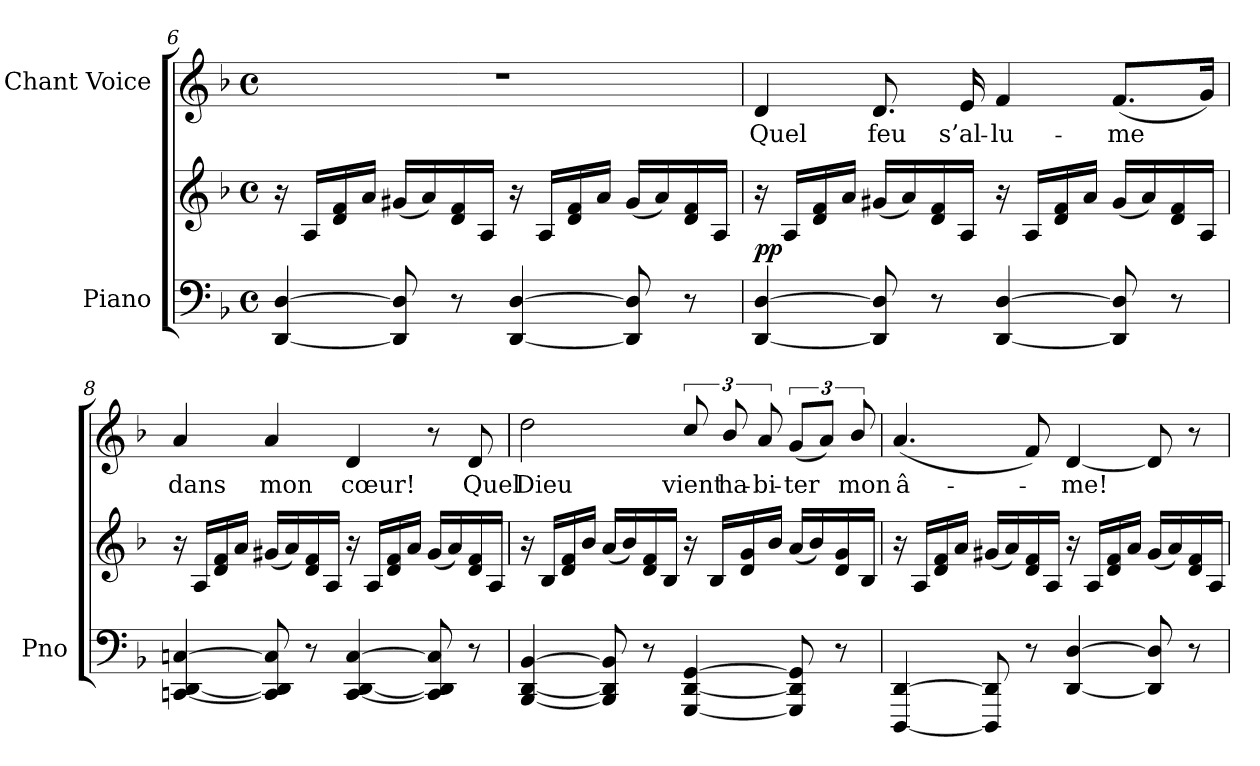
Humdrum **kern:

**kern	**kern	**dynam	**kern	**text	**dynam
*part2	*part2	*part2	*part1	*part1	*part1
*staff3	*staff2	*staff2/3	*staff1	*staff1	*staff1
*I"Piano	*	*	*I"Chant Voice	*	*
*I'Pno	*	*	*	*	*
*clefF4	*clefG2	*	*clefG2	*	*
*k[b-]	*k[b-]	*	*k[b-]	*	*
*M4/4	*M4/4	*	*M4/4	*	*
*met(c)	*met(c)	*	*met(c)	*	*
=6	=6	=6	=6	=6	=6
[4DD/ [4D/	16r	.	1r	.	.
.	16A/LL	.	.	.	.
.	16d/ 16f/	.	.	.	.
.	16a/JJ	.	.	.	.
8DD/] 8D/]	(16g#X/LL	.	.	.	.
.	16a/)	.	.	.	.
8r	16d/ 16f/	.	.	.	.
.	16A/JJ	.	.	.	.
[4DD/ [4D/	16r	.	.	.	.
.	16A/LL	.	.	.	.
.	16d/ 16f/	.	.	.	.
.	16a/JJ	.	.	.	.
8DD/] 8D/]	(16g#/LL	.	.	.	.
.	16a/)	.	.	.	.
8r	16d/ 16f/	.	.	.	.
.	16A/JJ	.	.	.	.
=7	=7	=7	=7	=7	=7
!	!	!LO:DY:b	!	!	!LO:DY:a
!	!	!	!	!	!LO:DY:n=1:a
[4DD/ [4D/	16r	pp	4d/	Quel	p other-dynamics
.	16A/LL	.	.	.	.
.	16d/ 16f/	.	.	.	.
.	16a/JJ	.	.	.	.
8DD/] 8D/]	(16g#X/LL	.	8.d/	feu	.
.	16a/)	.	.	.	.
8r	16d/ 16f/	.	.	.	.
.	16A/JJ	.	16e/	s’al-	.
[4DD/ [4D/	16r	.	4f/	-lu-	.
.	16A/LL	.	.	.	.
.	16d/ 16f/	.	.	.	.
.	16a/JJ	.	.	.	.
8DD/] 8D/]	(16g#/LL	.	(8.f/L	-me	.
.	16a/)	.	.	.	.
8r	16d/ 16f/	.	.	.	.
.	16A/JJ	.	16g/Jk)	.	.
=8	=8	=8	=8	=8	=8
[4CCn/ [<4DD/ [4Cn/	16r	.	4a/	dans	.
.	16A/LL	.	.	.	.
.	16d/ 16f/	.	.	.	.
.	16a/JJ	.	.	.	.
8CC/] 8DD/] 8C/]	(16g#X/LL	.	4a/	mon	.
.	16a/)	.	.	.	.
8r	16d/ 16f/	.	.	.	.
.	16A/JJ	.	.	.	.
[4CC/ [<4DD/ [4C/	16r	.	4d/	cœur!	.
.	16A/LL	.	.	.	.
.	16d/ 16f/	.	.	.	.
.	16a/JJ	.	.	.	.
8CC/] 8DD/] 8C/]	(16g#/LL	.	8r	.	.
.	16a/)	.	.	.	.
8r	16d/ 16f/	.	8d/	Quel	.
.	16A/JJ	.	.	.	.
=9	=9	=9	=9	=9	=9
[4BBB-/ [4DD/ [4BB-/	16r	.	2dd\	Dieu	.
.	16B-/LL	.	.	.	.
.	16d/ 16f/	.	.	.	.
.	16b-/JJ	.	.	.	.
8BBB-/] 8DD/] 8BB-/]	(16a/LL	.	.	.	.
.	16b-/)	.	.	.	.
8r	16d/ 16f/	.	.	.	.
.	16B-/JJ	.	.	.	.
[4GGG/ [4DD/ [4GG/	16r	.	12cc/	vient	.
.	16B-/LL	.	.	.	.
.	.	.	12b-/	ha-	.
.	16d/ 16g/	.	.	.	.
.	.	.	12a/	-bi-	.
.	16b-/JJ	.	.	.	.
8GGG/] 8DD/] 8GG/]	(16a/LL	.	(12g/L	-ter	.
.	16b-/)	.	.	.	.
.	.	.	12a/J)	.	.
8r	16d/ 16g/	.	.	.	.
.	.	.	12b-/	mon	.
.	16B-/JJ	.	.	.	.
=10	=10	=10	=10	=10	=10
[4DDD/ [4DD/	16r	.	(4.a/	â-	.
.	16A/LL	.	.	.	.
.	16d/ 16f/	.	.	.	.
.	16a/JJ	.	.	.	.
8DDD/] 8DD/]	(16g#X/LL	.	.	.	.
.	16a/)	.	.	.	.
8r	16d/ 16f/	.	8f/)	.	.
.	16A/JJ	.	.	.	.
[4DD/ [4D/	16r	.	[4d/	-me!	.
.	16A/LL	.	.	.	.
.	16d/ 16f/	.	.	.	.
.	16a/JJ	.	.	.	.
8DD/] 8D/]	(16g#/LL	.	8d/]	.	.
.	16a/)	.	.	.	.
8r	16d/ 16f/	.	8r	.	.
.	16A/JJ	.	.	.	.
=	=	=	=	=	=
*-	*-	*-	*-	*-	*-
